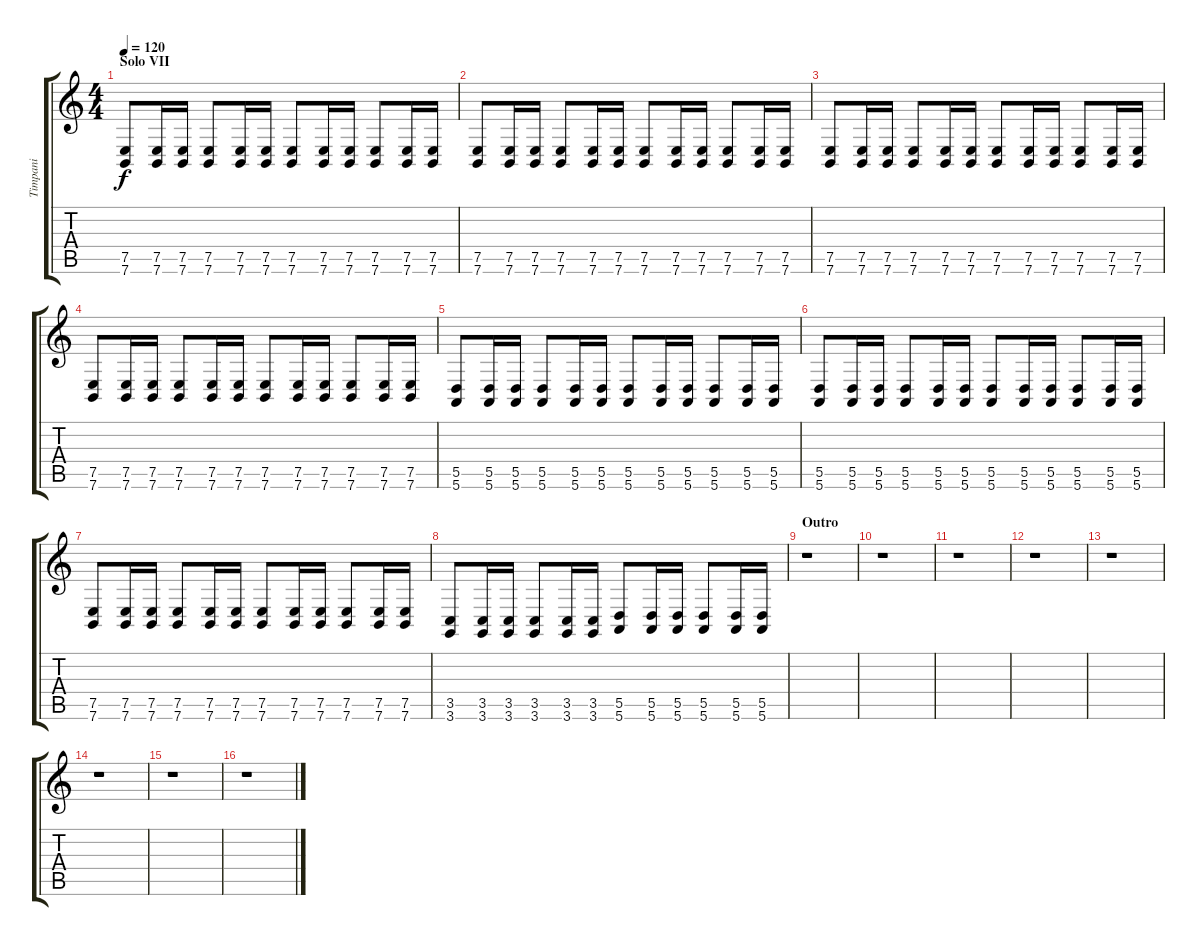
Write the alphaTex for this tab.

\track ("Timpani" "Timpani") {instrument timpani}
\staff {score tabs}
\tuning (E4 B3 G3 D3 A2 E2) {hide}
\ts (4 4)
\section ("" "Solo VII")
\tempo 120
\clef g2
\ks c
(7.5 7.6).8{dy f} (7.5 7.6).16 (7.5 7.6).16 (7.5 7.6).8 (7.5 7.6).16 (7.5 7.6).16 (7.5 7.6).8 (7.5 7.6).16 (7.5 7.6).16 (7.5 7.6).8 (7.5 7.6).16 (7.5 7.6).16 |
(7.5 7.6).8 (7.5 7.6).16 (7.5 7.6).16 (7.5 7.6).8 (7.5 7.6).16 (7.5 7.6).16 (7.5 7.6).8 (7.5 7.6).16 (7.5 7.6).16 (7.5 7.6).8 (7.5 7.6).16 (7.5 7.6).16 |
(7.5 7.6).8 (7.5 7.6).16 (7.5 7.6).16 (7.5 7.6).8 (7.5 7.6).16 (7.5 7.6).16 (7.5 7.6).8 (7.5 7.6).16 (7.5 7.6).16 (7.5 7.6).8 (7.5 7.6).16 (7.5 7.6).16 |
(7.5 7.6).8 (7.5 7.6).16 (7.5 7.6).16 (7.5 7.6).8 (7.5 7.6).16 (7.5 7.6).16 (7.5 7.6).8 (7.5 7.6).16 (7.5 7.6).16 (7.5 7.6).8 (7.5 7.6).16 (7.5 7.6).16 |
(5.5 5.6).8 (5.5 5.6).16 (5.5 5.6).16 (5.5 5.6).8 (5.5 5.6).16 (5.5 5.6).16 (5.5 5.6).8 (5.5 5.6).16 (5.5 5.6).16 (5.5 5.6).8 (5.5 5.6).16 (5.5 5.6).16 |
(5.5 5.6).8 (5.5 5.6).16 (5.5 5.6).16 (5.5 5.6).8 (5.5 5.6).16 (5.5 5.6).16 (5.5 5.6).8 (5.5 5.6).16 (5.5 5.6).16 (5.5 5.6).8 (5.5 5.6).16 (5.5 5.6).16 |
(7.5 7.6).8 (7.5 7.6).16 (7.5 7.6).16 (7.5 7.6).8 (7.5 7.6).16 (7.5 7.6).16 (7.5 7.6).8 (7.5 7.6).16 (7.5 7.6).16 (7.5 7.6).8 (7.5 7.6).16 (7.5 7.6).16 |
(3.5 3.6).8 (3.5 3.6).16 (3.5 3.6).16 (3.5 3.6).8 (3.5 3.6).16 (3.5 3.6).16 (5.5 5.6).8 (5.5 5.6).16 (5.5 5.6).16 (5.5 5.6).8 (5.5 5.6).16 (5.5 5.6).16 |
\section ("" "Outro")
r.1 |
r.1 |
r.1 |
r.1 |
r.1 |
r.1 |
r.1 |
r.1
